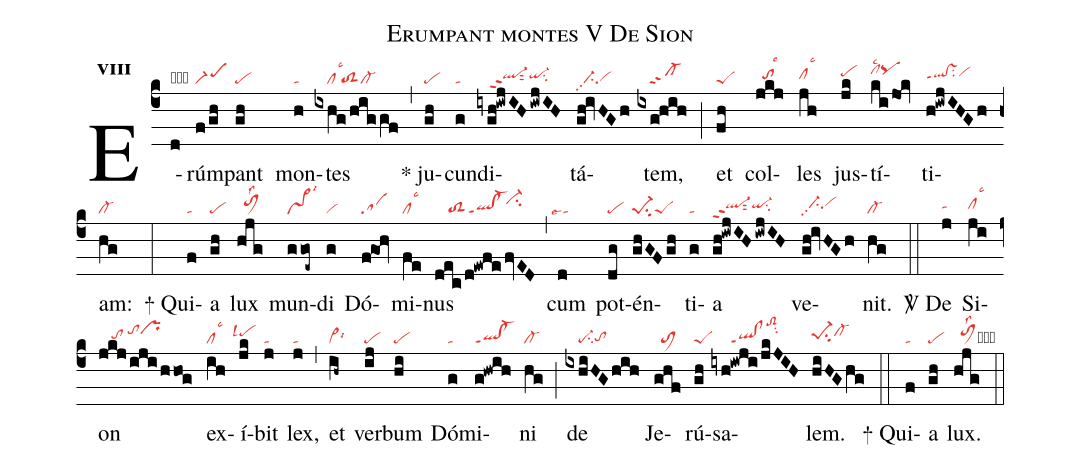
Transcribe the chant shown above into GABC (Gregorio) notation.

name:Erumpant montes V De Sion;
office-part:re;
mode:8;
nabc-lines:1;
%%
initial-style: 1;
name: Erumpant montes;
mode: 8;
office-part: Responsorium;
annotation: Resp.;
annotation: viii;
nabc-lines: 1;
%%
(c4) E(d|obta)rúm(f/gh|scM1)pant(gh|pe) mon(h|ta)tes(ixhg/higgf|////cllsc3`toS2cl-) (,) <sp>*</sp> ju(gh|pe)cun(g|ta)di(iygh!iwjIH/iwjIH|////ql-hhppt2sut2qi-hhsu2)tá(gh!ivHGh|//ci-pp2vihg)tem,(ixg!hih|////cl-ppt2) (;) et(fh|peS) col(jkj|//tohhlsc3)les(jh|clhhlsc3) jus(jk|pehi)tí(kijok|clhjlsc2pqhj)ti(h!iwjIHGh|qlhh!vshhppt1su2vihi)am:(hg|cl-) (:)
<sp>+</sp> Qui(f|ta)a(gh|pe) lux(hjg|//toM1hilss2) mun(ggoe~|vs>lsi3)di(g|vi) Dó(f!goh|sa)mi(fe|cllsc3)nus(dec/d!ewfe/fvED|////toS2ql!cl-ppt1`ci-hj) (,) cum(d|``talse4) pot(dg|pe)én(ghGFgh|pe-1su2peS)ti(g|ta)a(gh!iwjIH/iwjIH|ql-hhppt2sut2qi-hhsu2) ve(gh!ivHGh|//ci-hhpp2vihi)nit.(hg|cl-) (::)

<sp>V/</sp> De(j|tahh) Si(ji|clhhlsc3)on(jkj/iji/hhog|////tohh/tohjprhj) ex(ih|cllsc3)í(jk|``pehilsl4)bit(j|ta) lex,(j|ta) (,) et(ih~|vi>lsi6) ver(ij|pe)bum(hi|pe) Dó(g|ta)mi(g!hwih|ql!cl-ppt1)ni(hg|cl-) (;) de(ixhiHGhih|////pe-su2tohg) Je(ghf|//toM1)rú(gh|peS)sa(iyh!iwji/jkJIH|//////ql!clppt1toS2hmsu2)lem.(hiHGhg|pe-1hhsu2cl-hi) (::)
<sp>+</sp> Qui(f|ta)a(gh|pe) lux.(hjg|//toM1hilss2cb) (::)
